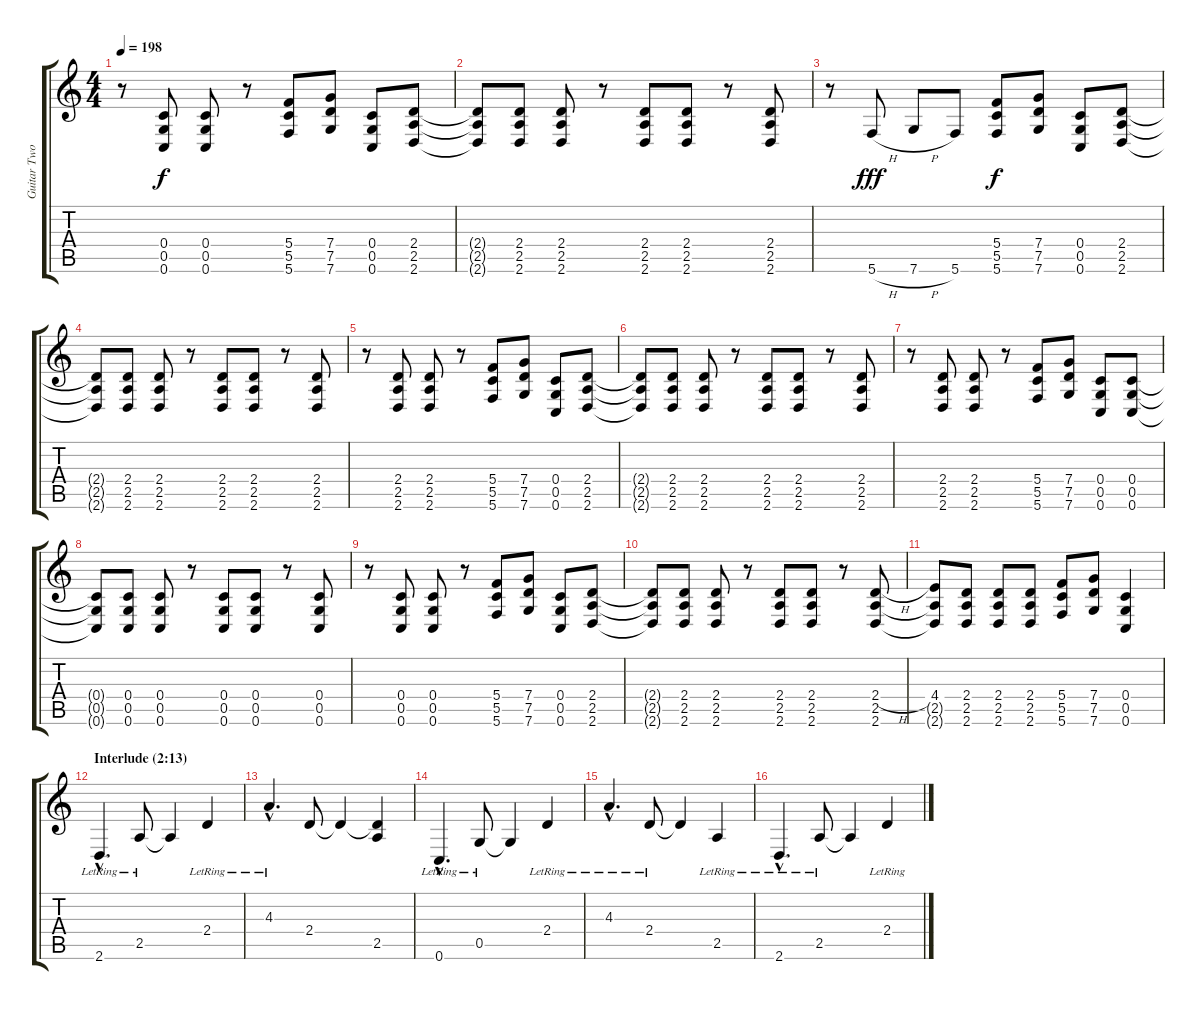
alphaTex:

\track ("Guitar Two" "Guitar Two") {instrument overdrivenguitar}
\staff {score tabs}
\tuning (D4 A3 F3 C3 G2 C2) {hide}
\ts (4 4)
\tempo 198
\clef g2
\ks c
r.8{dy f} (0.4 0.5 0.6).8 (0.4 0.5 0.6).8 r.8 (5.4 5.5 5.6).8 (7.4 7.5 7.6).8 (0.4 0.5 0.6).8 (2.4 2.5 2.6).8 |
(2.4{t} 2.5{t} 2.6{t}).8 (2.4 2.5 2.6).8 (2.4 2.5 2.6).8 r.8 (2.4 2.5 2.6).8 (2.4 2.5 2.6).8 r.8 (2.4 2.5 2.6).8 |
r.8 5.6{h}.8{dy fff} 7.6{h}.8 5.6.8 (5.4 5.5 5.6).8{dy f} (7.4 7.5 7.6).8 (0.4 0.5 0.6).8 (2.4 2.5 2.6).8 |
(2.4{t} 2.5{t} 2.6{t}).8 (2.4 2.5 2.6).8 (2.4 2.5 2.6).8 r.8 (2.4 2.5 2.6).8 (2.4 2.5 2.6).8 r.8 (2.4 2.5 2.6).8 |
r.8 (2.4 2.5 2.6).8 (2.4 2.5 2.6).8 r.8 (5.4 5.5 5.6).8 (7.4 7.5 7.6).8 (0.4 0.5 0.6).8 (2.4 2.5 2.6).8 |
(2.4{t} 2.5{t} 2.6{t}).8 (2.4 2.5 2.6).8 (2.4 2.5 2.6).8 r.8 (2.4 2.5 2.6).8 (2.4 2.5 2.6).8 r.8 (2.4 2.5 2.6).8 |
r.8 (2.4 2.5 2.6).8 (2.4 2.5 2.6).8 r.8 (5.4 5.5 5.6).8 (7.4 7.5 7.6).8 (0.4 0.5 0.6).8 (0.4 0.5 0.6).8 |
(0.4{t} 0.5{t} 0.6{t}).8 (0.4 0.5 0.6).8 (0.4 0.5 0.6).8 r.8 (0.4 0.5 0.6).8 (0.4 0.5 0.6).8 r.8 (0.4 0.5 0.6).8 |
r.8 (0.4 0.5 0.6).8 (0.4 0.5 0.6).8 r.8 (5.4 5.5 5.6).8 (7.4 7.5 7.6).8 (0.4 0.5 0.6).8 (2.4 2.5 2.6).8 |
(2.4{t} 2.5{t} 2.6{t}).8 (2.4 2.5 2.6).8 (2.4 2.5 2.6).8 r.8 (2.4 2.5 2.6).8 (2.4 2.5 2.6).8 r.8 (2.4{h} 2.5 2.6).8 |
(4.4 2.5{t} 2.6{t}).8 (2.4 2.5 2.6).8 (2.4 2.5 2.6).8 (2.4 2.5 2.6).8 (5.4 5.5 5.6).8 (7.4 7.5 7.6).8 (0.4 0.5 0.6).4 |
\section ("" "Interlude (2:13)")
2.6{hac lr}.4{d volume 13 balance 13 instrument electricguitarjazz} 2.5{lr}.8 2.5{t}.4 2.4{lr}.4 |
4.3{hac lr}.4{d volume 13 balance 13 instrument electricguitarjazz} 2.4.8 2.4{t}.4 (2.4{t} 2.5).4 |
0.6{hac lr}.4{d volume 13 balance 13 instrument electricguitarjazz} 0.5{lr}.8 0.5{t}.4 2.4{lr}.4 |
4.3{hac lr}.4{d volume 13 balance 13 instrument electricguitarjazz} 2.4{lr}.8 2.4{t}.4 2.5{lr}.4 |
2.6{hac lr}.4{d volume 13 balance 13 instrument electricguitarjazz} 2.5{lr}.8 2.5{t}.4 2.4{lr}.4
